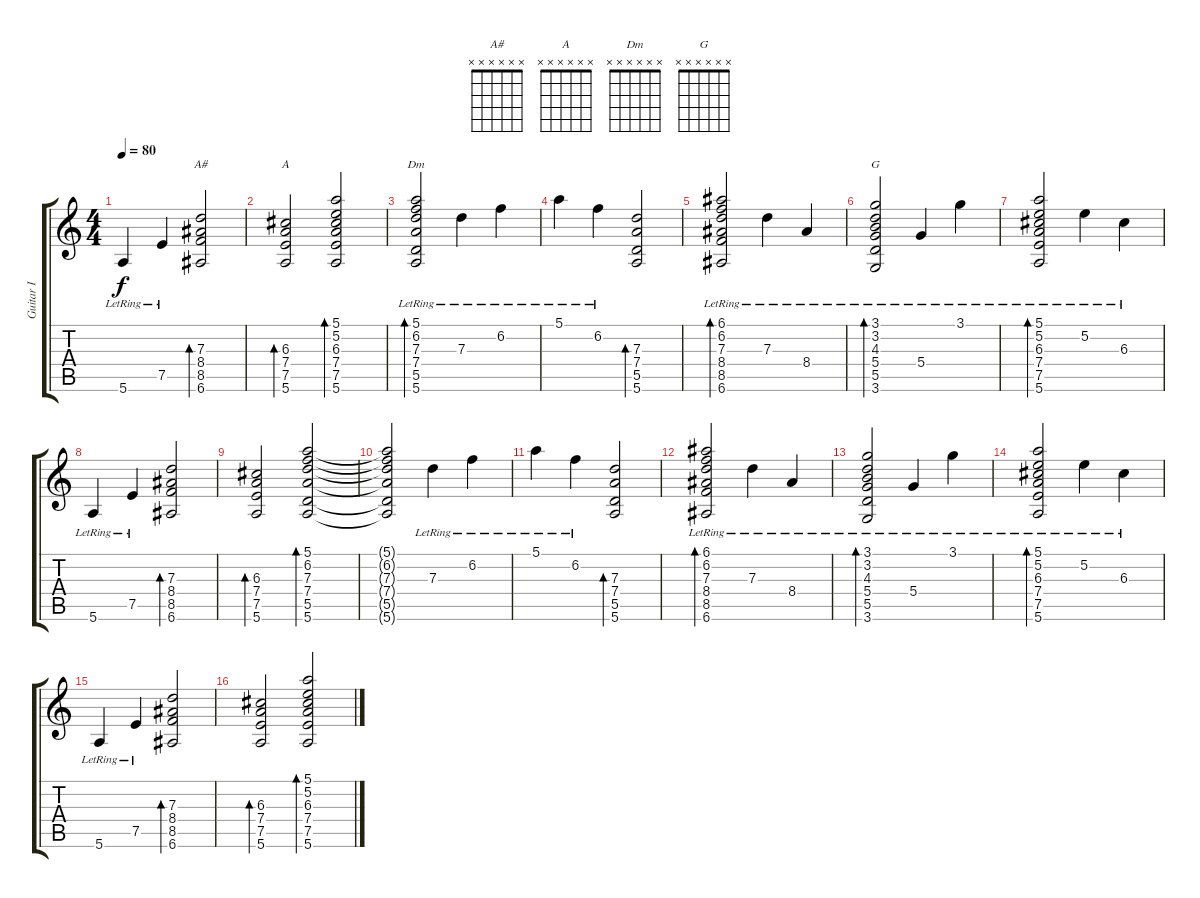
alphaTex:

\track ("Guitar I" "Guitar I") {instrument acousticguitarnylon}
\staff {score tabs}
\tuning (E4 B3 G3 D3 A2 E2) {hide}
\chord ("A#" x x x x x x) {firstfret 0}
\chord ("A" x x x x x x) {firstfret 0}
\chord ("Dm" x x x x x x) {firstfret 0}
\chord ("G" x x x x x x) {firstfret 0}
\ts (4 4)
\tempo 80
\clef g2
\ks c
5.6{lr}.4{dy f} 7.5{lr}.4 (7.3 8.4 8.5 6.6).2{bd 60 ch "A#"} |
(6.3 7.4 7.5 5.6).2{bd 60 ch "A"} (5.1 5.2 6.3 7.4 7.5 5.6).2{bd 60} |
(5.1{lr} 6.2{lr} 7.3{lr} 7.4{lr} 5.5{lr} 5.6{lr}).2{bd 60 ch "Dm"} 7.3{lr}.4 6.2{lr}.4 |
5.1{lr}.4 6.2{lr}.4 (7.3 7.4 5.5 5.6).2{bd 60} |
(6.1{lr} 6.2{lr} 7.3{lr} 8.4{lr} 8.5{lr} 6.6{lr}).2{bd 60} 7.3{lr}.4 8.4{lr}.4 |
(3.1{lr} 3.2{lr} 4.3{lr} 5.4{lr} 5.5{lr} 3.6{lr}).2{bd 60 ch "G"} 5.4{lr}.4 3.1{lr}.4 |
(5.1{lr} 5.2{lr} 6.3{lr} 7.4{lr} 7.5{lr} 5.6{lr}).2{bd 60} 5.2{lr}.4 6.3{lr}.4 |
5.6{lr}.4 7.5{lr}.4 (7.3 8.4 8.5 6.6).2{bd 60} |
(6.3 7.4 7.5 5.6).2{bd 60} (5.1 6.2 7.3 7.4 5.5 5.6).2{bd 60} |
(5.1{t} 6.2{t} 7.3{t} 7.4{t} 5.5{t} 5.6{t}).2 7.3{lr}.4 6.2{lr}.4 |
5.1{lr}.4 6.2{lr}.4 (7.3 7.4 5.5 5.6).2{bd 60} |
(6.1{lr} 6.2{lr} 7.3{lr} 8.4{lr} 8.5{lr} 6.6{lr}).2{bd 60} 7.3{lr}.4 8.4{lr}.4 |
(3.1{lr} 3.2{lr} 4.3{lr} 5.4{lr} 5.5{lr} 3.6{lr}).2{bd 60} 5.4{lr}.4 3.1{lr}.4 |
(5.1{lr} 5.2{lr} 6.3{lr} 7.4{lr} 7.5{lr} 5.6{lr}).2{bd 60} 5.2{lr}.4 6.3{lr}.4 |
5.6{lr}.4 7.5{lr}.4 (7.3 8.4 8.5 6.6).2{bd 60} |
(6.3 7.4 7.5 5.6).2{bd 60} (5.1 5.2 6.3 7.4 7.5 5.6).2{bd 60}
